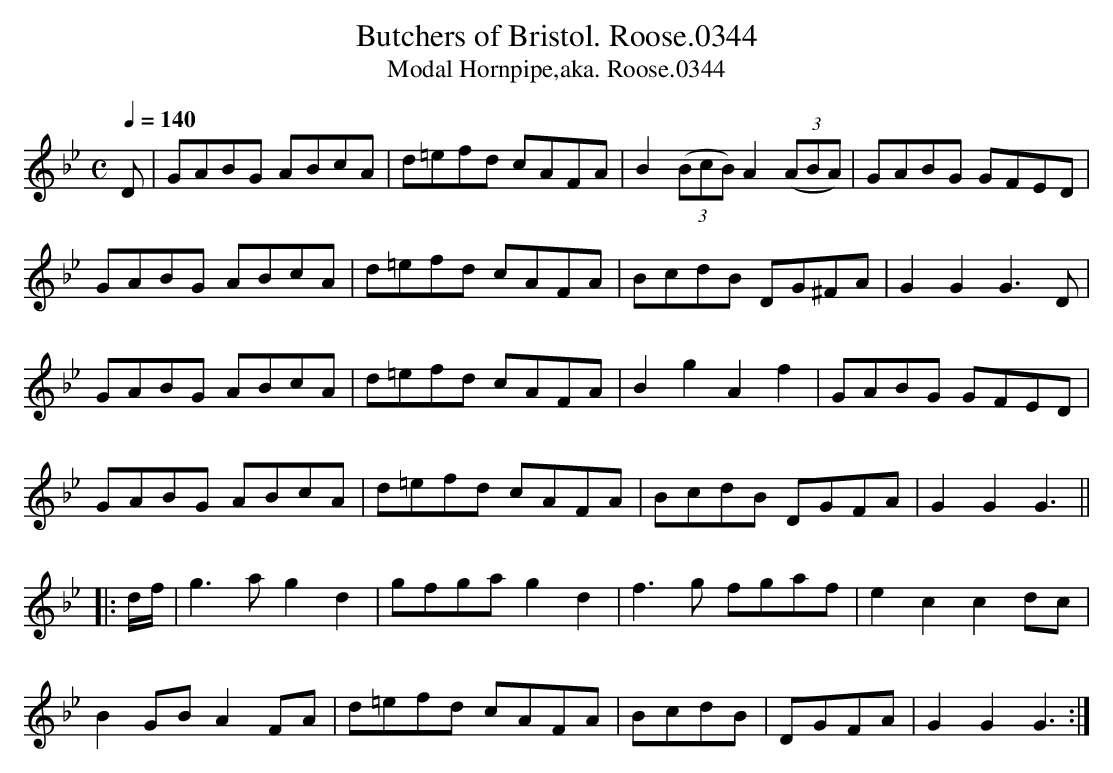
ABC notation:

X:1
T:Butchers of Bristol. Roose.0344
T:Modal Hornpipe,aka. Roose.0344
M:C
L:1/8
Q:1/4=140
K:Gm
D|GABG ABcA|d=efd cAFA|B2 ((3BcB) A2 ((3ABA)|GABG GFED|
GABG ABcA|d=efd cAFA|BcdB DG^FA|G2 G2 G3 D|
GABG ABcA|d=efd cAFA|B2g2A2f2|GABG GFED|
GABG ABcA|d=efd cAFA|BcdB DGFA|G2 G2 G3||
|:d/f/|g3a g2d2|gfga g2d2|f3g fgaf|e2 c2 c2 dc|
B2GB A2FA|d=efd cAFA|BcdB|DGFA|G2G2G3:|
